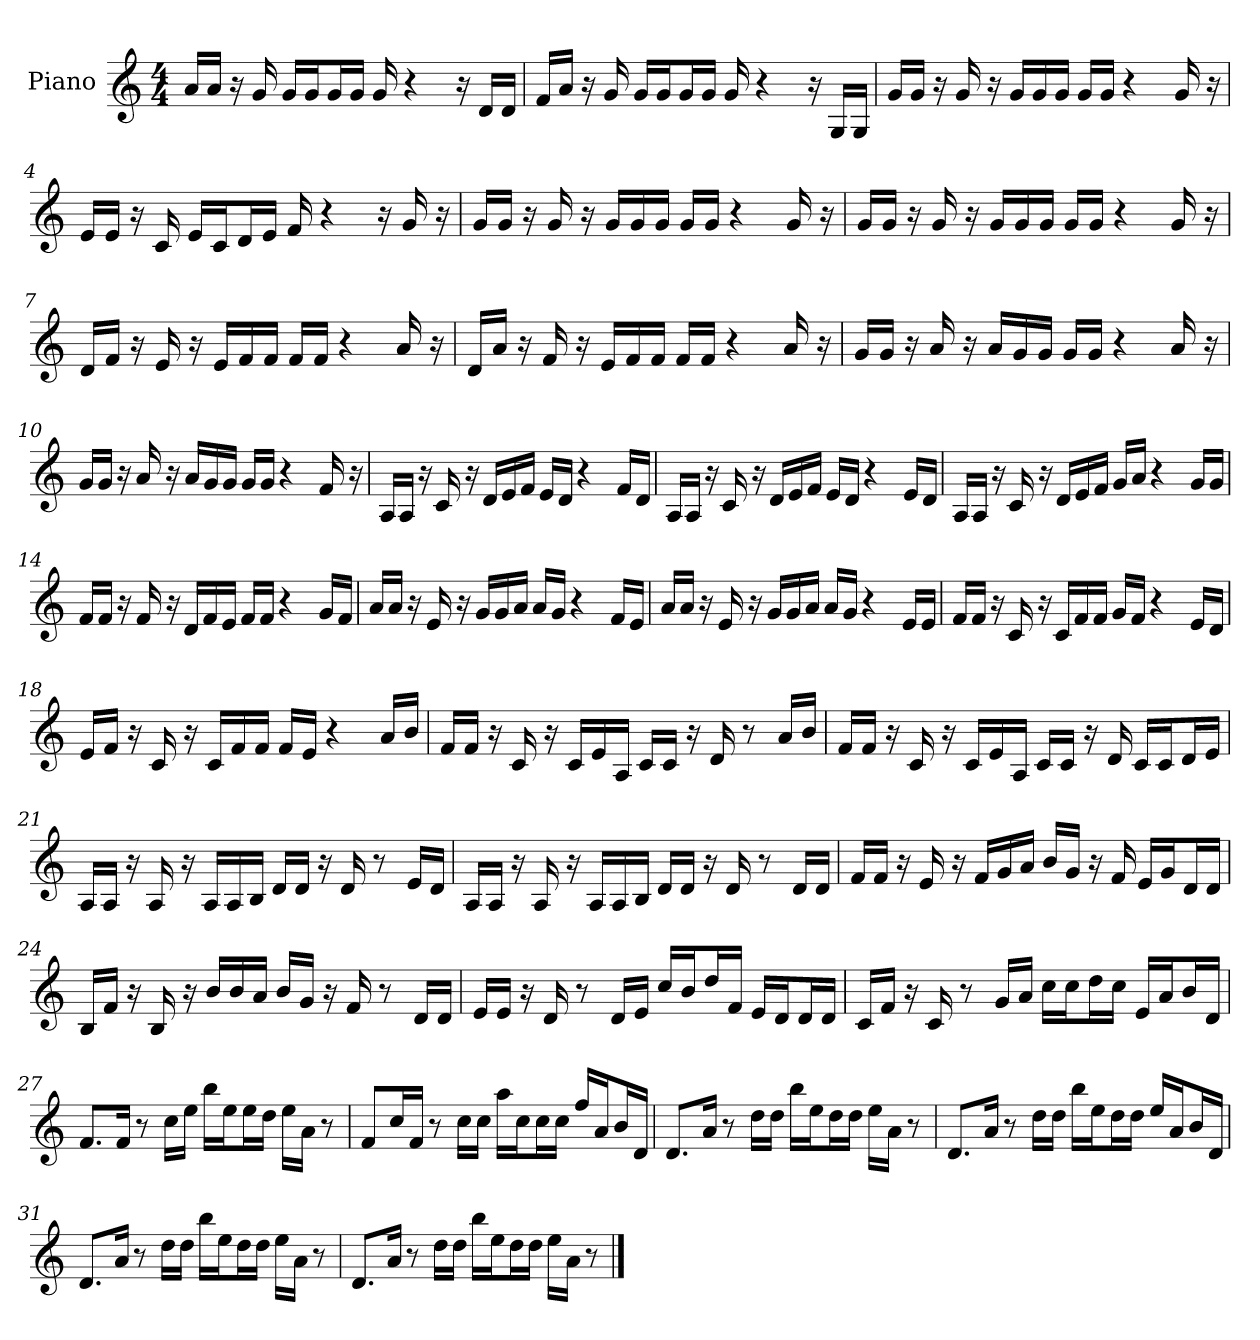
**kern
*part1
*staff1
*I"Piano
*I'Pno
*clefG2
*M4/4
*MM60
=1
16a/LL
16a/JJ
16r
16g
16g/LL
16g/J
16g/L
16g/JJ
16g
4r
16r
16d/LL
16d/JJ
=2
16f/LL
16a/JJ
16r
16g
16g/LL
16g/J
16g/L
16g/JJ
16g
4r
16r
16G/LL
16G/JJ
=3
16g/LL
16g/JJ
16r
16g
16r
16g/LL
16g/
16g/JJ
16g/LL
16g/JJ
4r
16g
16r
=4
16e/LL
16e/JJ
16r
16c
16e/LL
16c/J
16d/L
16e/JJ
16f
4r
16r
16g
16r
=5
16g/LL
16g/JJ
16r
16g
16r
16g/LL
16g/
16g/JJ
16g/LL
16g/JJ
4r
16g
16r
=6
16g/LL
16g/JJ
16r
16g
16r
16g/LL
16g/
16g/JJ
16g/LL
16g/JJ
4r
16g
16r
=7
16d/LL
16f/JJ
16r
16e
16r
16e/LL
16f/
16f/JJ
16f/LL
16f/JJ
4r
16a
16r
=8
16d/LL
16a/JJ
16r
16f
16r
16e/LL
16f/
16f/JJ
16f/LL
16f/JJ
4r
16a
16r
=9
16g/LL
16g/JJ
16r
16a
16r
16a/LL
16g/
16g/JJ
16g/LL
16g/JJ
4r
16a
16r
=10
16g/LL
16g/JJ
16r
16a
16r
16a/LL
16g/
16g/JJ
16g/LL
16g/JJ
4r
16f
16r
=11
16A/LL
16A/JJ
16r
16c
16r
16d/LL
16e/
16f/JJ
16e/LL
16d/JJ
4r
16f/LL
16d/JJ
=12
16A/LL
16A/JJ
16r
16c
16r
16d/LL
16e/
16f/JJ
16e/LL
16d/JJ
4r
16e/LL
16d/JJ
=13
16A/LL
16A/JJ
16r
16c
16r
16d/LL
16e/
16f/JJ
16g/LL
16a/JJ
4r
16g/LL
16g/JJ
=14
16f/LL
16f/JJ
16r
16f
16r
16d/LL
16f/
16e/JJ
16f/LL
16f/JJ
4r
16g/LL
16f/JJ
=15
16a/LL
16a/JJ
16r
16e
16r
16g/LL
16g/
16a/JJ
16a/LL
16g/JJ
4r
16f/LL
16e/JJ
=16
16a/LL
16a/JJ
16r
16e
16r
16g/LL
16g/
16a/JJ
16a/LL
16g/JJ
4r
16e/LL
16e/JJ
=17
16f/LL
16f/JJ
16r
16c
16r
16c/LL
16f/
16f/JJ
16g/LL
16f/JJ
4r
16e/LL
16d/JJ
=18
16e/LL
16f/JJ
16r
16c
16r
16c/LL
16f/
16f/JJ
16f/LL
16e/JJ
4r
16a/LL
16b/JJ
=19
16f/LL
16f/JJ
16r
16c
16r
16c/LL
16e/
16A/JJ
16c/LL
16c/JJ
16r
16d
8r
16a/LL
16b/JJ
=20
16f/LL
16f/JJ
16r
16c
16r
16c/LL
16e/
16A/JJ
16c/LL
16c/JJ
16r
16d
16c/LL
16c/J
16d/L
16e/JJ
=21
16A/LL
16A/JJ
16r
16A
16r
16A/LL
16A/
16B/JJ
16d/LL
16d/JJ
16r
16d
8r
16e/LL
16d/JJ
=22
16A/LL
16A/JJ
16r
16A
16r
16A/LL
16A/
16B/JJ
16d/LL
16d/JJ
16r
16d
8r
16d/LL
16d/JJ
=23
16f/LL
16f/JJ
16r
16e
16r
16f/LL
16g/
16a/JJ
16b/LL
16g/JJ
16r
16f
16e/LL
16g/J
16d/L
16d/JJ
=24
16B/LL
16f/JJ
16r
16B
16r
16b/LL
16b/
16a/JJ
16b/LL
16g/JJ
16r
16f
8r
16d/LL
16d/JJ
=25
16e/LL
16e/JJ
16r
16d
8r
16d/LL
16e/JJ
16cc/LL
16b/J
16dd/L
16f/JJ
16e/LL
16d/J
16d/L
16d/JJ
=26
16c/LL
16f/JJ
16r
16c
8r
16g/LL
16a/JJ
16cc\LL
16cc\J
16dd\L
16cc\JJ
16e/LL
16a/J
16b/L
16d/JJ
=27
8.f/L
16f/Jk
8r
16cc\LL
16ee\JJ
16bb\LL
16ee\J
16ee\L
16dd\JJ
16ee\LL
16a\JJ
8r
=28
8f/L
16cc/L
16f/JJ
8r
16cc\LL
16cc\JJ
16aa\LL
16cc\J
16cc\L
16cc\JJ
16ff/LL
16a/J
16b/L
16d/JJ
=29
8.d/L
16a/Jk
8r
16dd\LL
16dd\JJ
16bb\LL
16ee\J
16dd\L
16dd\JJ
16ee\LL
16a\JJ
8r
=30
8.d/L
16a/Jk
8r
16dd\LL
16dd\JJ
16bb\LL
16ee\J
16dd\L
16dd\JJ
16ee/LL
16a/J
16b/L
16d/JJ
=31
8.d/L
16a/Jk
8r
16dd\LL
16dd\JJ
16bb\LL
16ee\J
16dd\L
16dd\JJ
16ee\LL
16a\JJ
8r
=32
8.d/L
16a/Jk
8r
16dd\LL
16dd\JJ
16bb\LL
16ee\J
16dd\L
16dd\JJ
16ee\LL
16a\JJ
8r
==
*-
